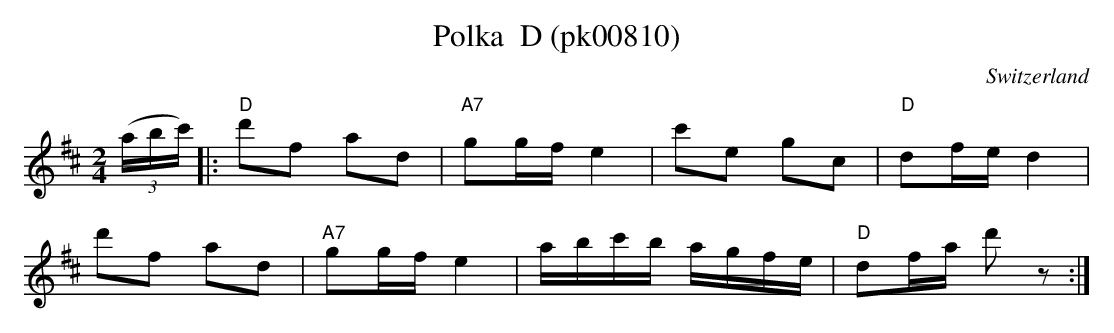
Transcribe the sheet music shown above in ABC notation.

X:1
T: Polka  D (pk00810)
O:Switzerland
M:2/4
L:1/8
K:D major
((3a/b/c'/) |: "D"d'f ad | "A7"gg/f/e2 | c'e gc | "D"df/e/ d2 |
d'f ad | "A7"gg/f/e2 | a/b/c'/b/ a/g/f/e/ | "D"df/a/ d'z :|
